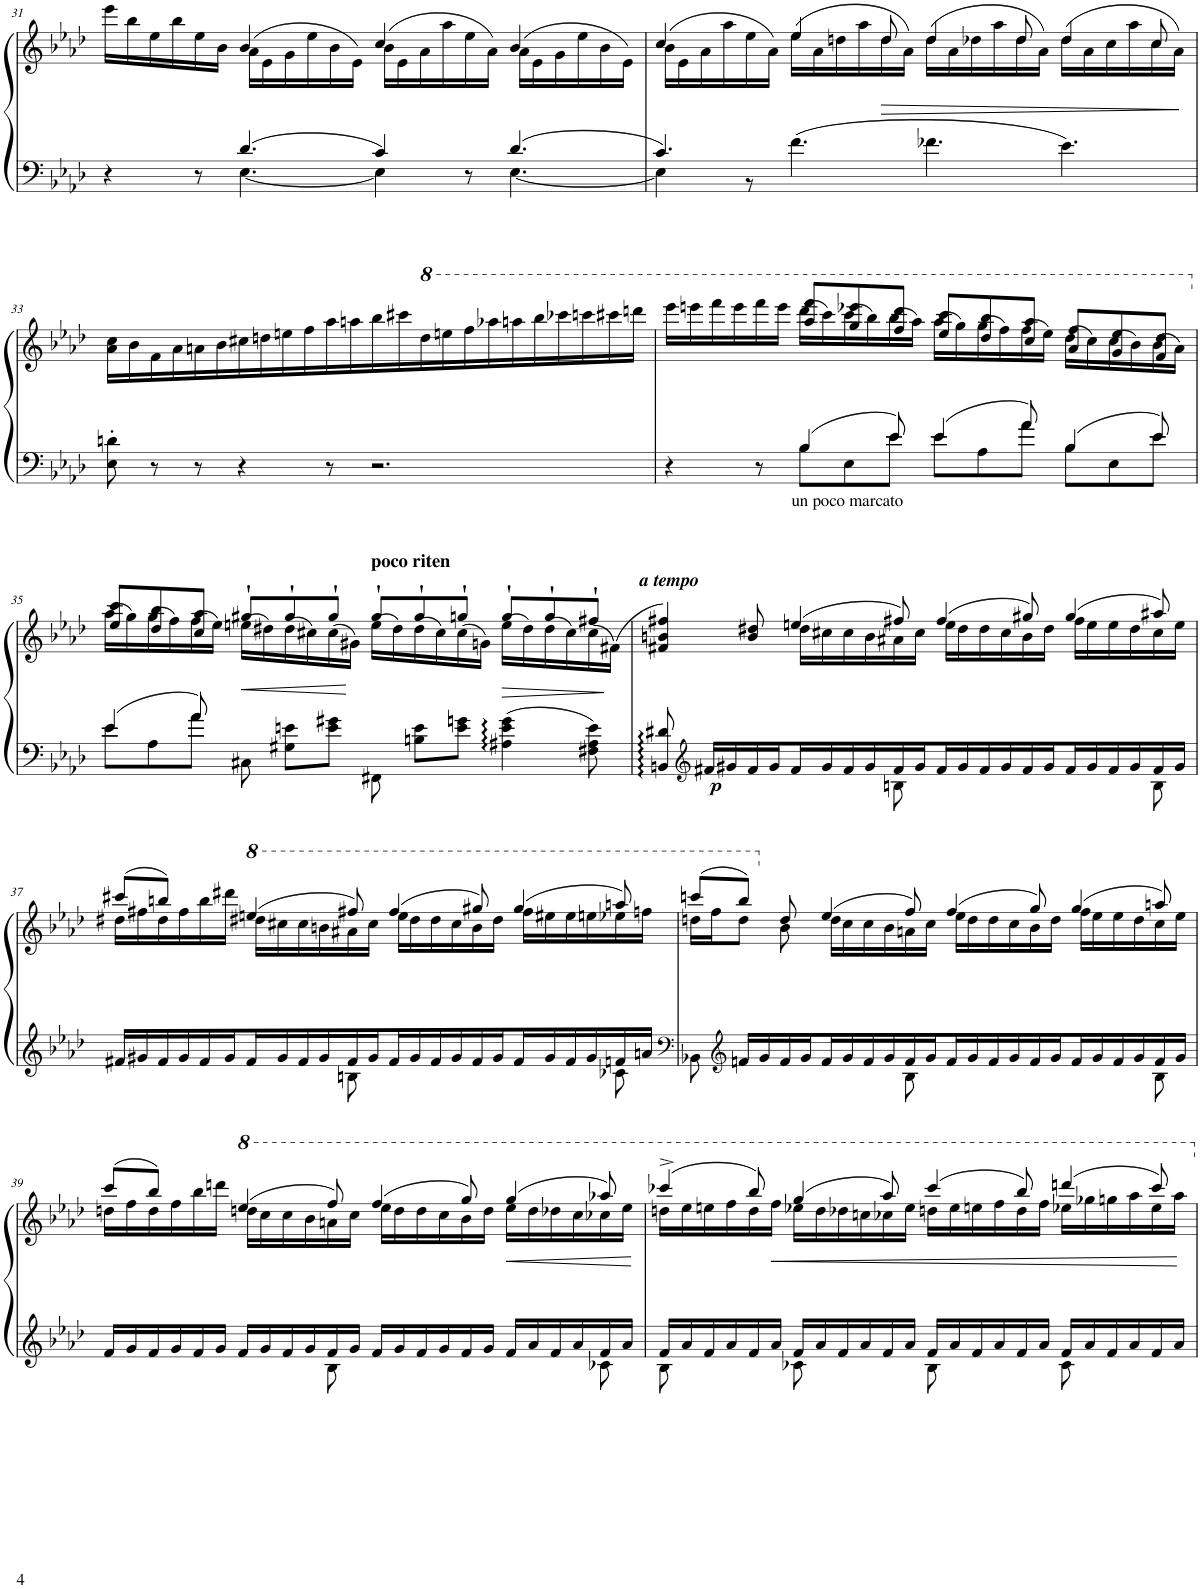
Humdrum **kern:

**kern	**kern	**dynam
*part1	*part1	*part1
*staff2	*staff1	*staff1/2
*I"Piano	*	*
*I'Pno.	*	*
!!LO:PB:g=z
*clefF4	*clefG2	*
*k[b-e-a-d-]	*k[b-e-a-d-]	*
*M12/8	*M12/8	*
=31	=31	=31
*^	*^	*
4r	4ryy	16eee-\LL	4ryy	.
.	.	16bb-\	.	.
.	.	16ee-\	.	.
.	.	16bb-\	.	.
8r	8ryy	16ee-\	8ryy	.
.	.	16b-\JJ	.	.
4.d-/	[4.E-\	(16a-\LL	4b-/	.
.	.	16e-\	.	.
.	.	16g\	.	.
.	.	16ee-\	.	.
.	.	16b-\	8ryy	.
.	.	16e-\JJ)	.	.
4c/	4E-\]	(16b-\LL	4cc/	.
.	.	16e-\	.	.
.	.	16a-\	.	.
.	.	16aa-\	.	.
8r	8ryy	16ee-\	8ryy	.
.	.	16a-\JJ)	.	.
4.d-/	[4.E-\	(16a-\LL	4b-/	.
.	.	16e-\	.	.
.	.	16g\	.	.
.	.	16ee-\	.	.
.	.	16b-\	8ryy	.
.	.	16e-\JJ)	.	.
=32	=32	=32	=32	=32
4.c/	4E-\]	(16b-\LL	4cc/	.
.	.	16e-\	.	.
.	.	16a-\	.	.
.	.	16aa-\	.	.
.	8r	16ee-\	8ryy	.
.	.	16a-\JJ)	.	.
4.f\	8ryy	(16ee-\LL	4ee-/	.
.	.	16a-\	.	.
.	1ryy	16ddn\	.	.
.	.	16aa-\	.	.
!	!	!	!	!LO:HP:b
.	.	16dd\	8dd/	>
.	.	16a-\JJ)	.	.
4.f-X\	.	(16dd\LL	4dd/	.
.	.	16a-\	.	.
.	.	16dd-X\	.	.
.	.	16aa-\	.	.
.	.	16dd-\	8dd-/	.
.	.	16a-\JJ)	.	.
4.e-\	.	(16dd-\LL	4dd-/	.
.	.	16a-\	.	.
.	.	16cc\	.	.
.	.	16aa-\	.	.
.	.	16cc\	8cc/	.
.	.	16a-\JJ)	.	.
*v	*v	*	*	*
*	*v	*v	*
.	.	]
!!LO:LB:g=z
=33	=33	=33
8E-\' 8dn\'	16a-\ 16cc\LL	.
.	16b-\	.
8r	16f\	.
.	16a-\	.
8r	16an\	.
.	16b-\	.
4r	16cc#X\	.
.	16ddn\	.
.	16een\	.
.	16ff\	.
8r	16aa-\	.
.	16aan\	.
2.r	16bb-\	.
.	16ccc#X\	.
*	*8va	*
.	16ddd\	.
.	16eeen\	.
.	16fff\	.
.	16aaa-X\	.
.	16aaan\	.
.	16bbb-\	.
.	16cccc-X\	.
.	16ccccn\	.
.	16cccc#X\	.
.	16ddddn\JJ	.
=34	=34	=34
*^	*^	*
4r	4ryy	16eeee-\LL	4ryy	.
.	.	16eeeen\	.	.
.	.	16ffff\	.	.
.	.	16eeee\	.	.
8r	8ryy	16ffff\	8ryy	.
.	.	16eeee\JJ	.	.
!LO:TX:b:t=un poco marcato	!	!	!	!
4B-^^/	8B-^^\L	(16dddd-\LL	8aaa-/ 8ffff/L	.
.	.	16cccc\)	.	.
.	8E-^^\	(16cccc\	8ggg/ 8eeee-X/	.
.	.	16bbb-\)	.	.
8e-^^/	8e-^^\J	(16bbb-\	8fff/ 8dddd-/J	.
.	.	16aaa-\JJ)	.	.
4e-^^/	8e-^^\L	(16aaa-\LL	8eee-/ 8cccc/L	.
.	.	16ggg\)	.	.
.	8A-^^\	(16ggg\	8ddd-/ 8bbb-/	.
.	.	16fff\)	.	.
8a-^^/	8a-^^\J	(16fff\	8ccc/ 8aaa-/J	.
.	.	16eee-\JJ)	.	.
4B-^^/	8B-^^\L	(16ddd-\LL	8aa-/ 8fff/L	.
.	.	16ccc\)	.	.
.	8E-^^\	(16ccc\	8gg/ 8eee-/	.
.	.	16bb-\)	.	.
8e-^^/	8e-^^\J	(16bb-\	8ff/ 8ddd-/J	.
.	.	16aa-\JJ)	.	.
!!LO:LB:g=z	!!
=35	=35	=35	=35	=35
*	*	*X8va	*	*
4e-^^/	8e-^^\L	(16aa-\LL	8ee-/ 8ccc/L	.
.	.	16gg\)	.	.
.	8A-^^\	(16gg\	8dd-/ 8bb-/	.
.	.	16ff\)	.	.
8a-^^/	8a-^^\J	(16ff\	8cc/ 8aa-/J	.
.	.	16ee-\JJ)	.	.
!	!	!	!	!LO:HP:b
8C#X\	8ryy	(16een\LL	8gg#X`/L	<
.	.	16dd#X\)	.	.
8G#X\ 8en\L	1ryy	(16dd#\	8gg#`/	.
.	.	16cc#X\)	.	.
8e\ 8g#X\J	.	(16cc#\	8gg#`/J	.
.	.	16g#X\JJ)	.	.
!	!	!LO:TX:a:B:t=poco riten	!	!
8FF#X\	.	(16ee\LL	8gg#`/L	[
.	.	16dd#\)	.	.
8Bn\ 8e\L	.	(16dd#\	8gg#`/	.
.	.	16cc#\)	.	.
8e\ 8gn\J	.	(16cc#\	8ggn`/J	.
.	.	16gn\JJ)	.	.
!	!	!	!	!LO:HP:b
4A#X\ 4e\ 4g\	.	(16ee\LL	8gg`/L	>
.	.	16dd#\)	.	.
.	.	(16dd#\	8gg`/	.
.	.	16cc#\)	.	.
8F#X\ 8A#\ 8e\	.	(16cc#\	8ff#X`/J	.
.	.	(16f#X\JJ)	.	.
*v	*v	*	*	*
*	*v	*v	*
.	.	]
=36	=36	=36
*^	*^	*
*	*	*	*^	*
8BBn/ 8d#X/	8ryy	4f#X/ 4bn/ 4ff#X/)	4ryy	8ryy	.
*clefG2	*	*	*	*	*
!	!	!	!	!LO:TX:a:Bi:t=a tempo	!
!	!	!	!	!	!LO:DY:b=2
16f#X/LL	4ryy	.	.	1ryy	p
16g#X/	.	.	.	.	.
16f#/	.	8b/ 8dd#X/	8ryy	.	.
16g#/J	.	.	.	.	.
16f#/L	4ryy	(4een/	16dd#\LL	.	.
16g#/	.	.	16cc#X\	.	.
16f#/	.	.	16cc#\	.	.
16g#/	.	.	16b\	.	.
16f#/	8Bn\	8ff#X/)	16a#X\	.	.
16g#/J	.	.	16cc#\JJ	.	.
16f#/L	4ryy	(4ff#/	16ee\LL	.	.
16g#/	.	.	16dd#\	.	.
16f#/	.	.	16dd#\	.	.
16g#/	.	.	16cc#\	.	.
16f#/	8ryy	8gg#X/)	16b\	.	.
16g#/J	.	.	16dd#\JJ	.	.
16f#/L	4ryy	(4gg#/	16ff#\LL	4.ryy	.
16g#/	.	.	16ee\	.	.
16f#/	.	.	16ee\	.	.
16g#/	.	.	16dd#\	.	.
16f#/	8B\	8aa#X/)	16cc#\	.	.
16g#/JJ	.	.	16ee\JJ	.	.
*	*	*	*v	*v	*
!!LO:LB:g=z
=37	=37	=37	=37	=37
16f#X/LL	8ryy	(8ccc#X/L	16dd#X\LL	.
16g#X/	.	.	16ff#X\	.
16f#/	4ryy	8bbn/J)	16dd#\	.
16g#/	.	.	16ff#\	.
16f#/	.	8ryy	16bb\	.
16g#/J	.	.	16ddd#X\JJ	.
*	*	*8va	*	*
16f#/L	4ryy	(4eeen/	16ddd#X\LL	.
16g#/	.	.	16ccc#X\	.
16f#/	.	.	16ccc#\	.
16g#/	.	.	16bbn\	.
16f#/	8Bn\	8fff#X/)	16aa#X\	.
16g#/J	.	.	16ccc#\JJ	.
16f#/L	4ryy	(4fff#/	16eee\LL	.
16g#/	.	.	16ddd#\	.
16f#/	.	.	16ddd#\	.
16g#/	.	.	16ccc#\	.
16f#/	8ryy	8ggg#X/)	16bb\	.
16g#/J	.	.	16ddd#\JJ	.
16f#/L	4ryy	(4ggg#/	16fff#\LL	.
16g#/	.	.	16eee#X\	.
16f#/	.	.	16eee#\	.
16g#/	.	.	16eeen\	.
16fn/	8c-X\	8aaan/)	16eee-X\	.
16an/JJ	.	.	16fffn\JJ	.
=38	=38	=38	=38	=38
*clefF4	*	*	*	*
8BB-X\	8ryy	(8ccccn/L	16dddn\LL	.
.	.	.	16fff\J	.
*clefG2	*	*	*	*
16fn/LL	4ryy	8bbb-/J)	8ddd\J	.
16g/	.	.	.	.
*	*	*X8va	*	*
16f/	.	8dd/	8b-\	.
16g/J	.	.	.	.
16f/L	4ryy	(4ee-/	16dd\LL	.
16g/	.	.	16cc\	.
16f/	.	.	16cc\	.
16g/	.	.	16b-\	.
16f/	8B-\	8ff/)	16an\	.
16g/J	.	.	16cc\JJ	.
16f/L	4ryy	(4ff/	16ee-\LL	.
16g/	.	.	16dd\	.
16f/	.	.	16dd\	.
16g/	.	.	16cc\	.
16f/	8ryy	8gg/)	16b-\	.
16g/J	.	.	16dd\JJ	.
16f/L	4ryy	(4gg/	16ff\LL	.
16g/	.	.	16ee-\	.
16f/	.	.	16ee-\	.
16g/	.	.	16dd\	.
16f/	8B-\	8aan/)	16cc\	.
16g/JJ	.	.	16ee-\JJ	.
!!LO:LB:g=z	!!
=39	=39	=39	=39	=39
16f/LL	8ryy	(8ccc/L	16ddn\LL	.
16g/	.	.	16ff\	.
16f/	4ryy	8bb-/J)	16dd\	.
16g/	.	.	16ff\	.
16f/	.	8ryy	16bb-\	.
16g/JJ	.	.	16dddn\JJ	.
*	*	*8va	*	*
16f/LL	4ryy	(4eee-/	16dddn\LL	.
16g/	.	.	16ccc\	.
16f/	.	.	16ccc\	.
16g/	.	.	16bb-\	.
16f/	8B-\	8fff/)	16aan\	.
16g/JJ	.	.	16ccc\JJ	.
16f/LL	4ryy	(4fff/	16eee-\LL	.
16g/	.	.	16ddd\	.
16f/	.	.	16ddd\	.
16g/	.	.	16ccc\	.
16f/	8ryy	8ggg/)	16bb-\	.
16g/JJ	.	.	16ddd\JJ	.
!	!	!	!	!LO:HP:b
16f/LL	4ryy	(4ggg/	16eee-\LL	<
16a-/	.	.	16ddd\	.
16f/	.	.	16ddd-X\	.
16a-/	.	.	16ccc\	.
16f/	8c-X\	8aaa-X/)	16ccc-X\	.
16a-/JJ	.	.	16eee-\JJ	.
*v	*v	*	*	*
*	*v	*v	*
.	.	[
=40	=40	=40
*^	*^	*
16f/LL	8B-\	(4cccc-X^/	16dddn\LL	.
16a-/	.	.	16eee-\	.
16f/	4ryy	.	16eeen\	.
16a-/	.	.	16fff\	.
16f/	.	8bbb-/)	16ddd\	.
16a-/JJ	.	.	16fff\JJ	.
16f/LL	8c-X^\	(4ggg/	16eee-X\LL	.
16a-/	.	.	16ddd\	.
16f/	4ryy	.	16ddd-X\	.
16a-/	.	.	16cccn\	.
16f/	.	8aaa-/)	16ccc-X\	.
16a-/JJ	.	.	16eee-\JJ	.
16f/LL	8B-\	(4cccc-/	16dddn\LL	.
16a-/	.	.	16eee-\	.
16f/	4ryy	.	16eeen\	.
16a-/	.	.	16fff\	.
16f/	.	8bbb-/)	16ddd\	.
16a-/JJ	.	.	16fff\JJ	.
16f/LL	8c-^\	(4ddddn/	16eee-X\LL	.
16a-/	.	.	16ggg-X\	.
16f/	4ryy	.	16gggn\	.
16a-/	.	.	16aaa-\	.
16f/	.	8cccc-/)	16eee-\	.
16a-/JJ	.	.	16aaa-\JJ	.
*v	*v	*	*	*
*	*X8va	*	*
*	*v	*v	*
=	=	=
*-	*-	*-
